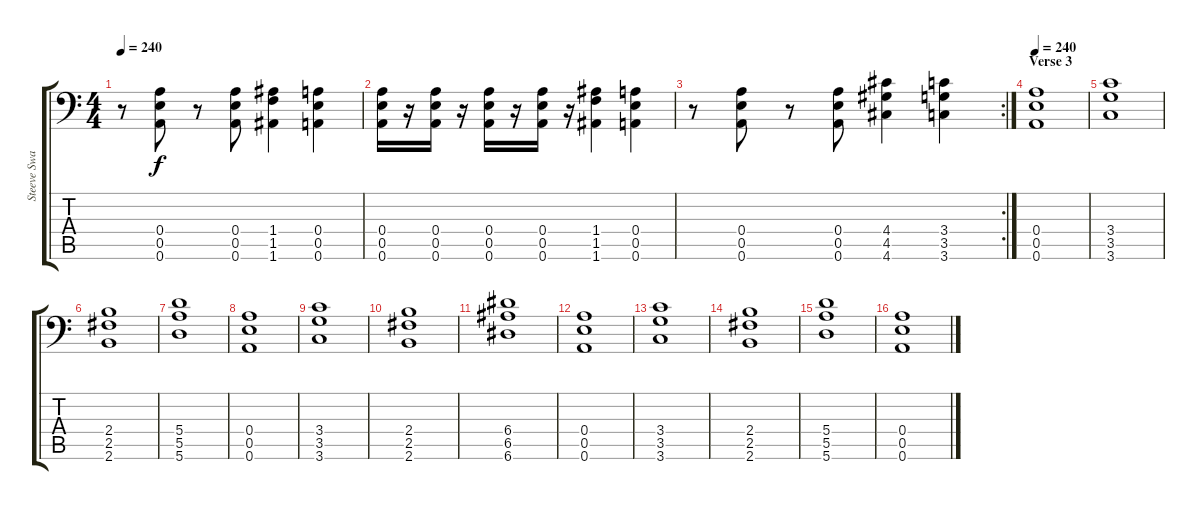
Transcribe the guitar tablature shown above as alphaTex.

\track ("Steeve Swanson - Guitar" "Steeve Swa") {instrument distortionguitar}
\staff {score tabs}
\tuning (B3 Gb3 D3 A2 E2 A1) {hide}
\ts (4 4)
\tempo 240
\clef f4
\ks c
r.8{dy f} (0.4 0.5 0.6).8 r.8 (0.4 0.5 0.6).8 (1.4 1.5 1.6).4 (0.4 0.5 0.6).4 |
(0.4 0.5 0.6).16 r.16 (0.4 0.5 0.6).16 r.16 (0.4 0.5 0.6).16 r.16 (0.4 0.5 0.6).16 r.16 (1.4 1.5 1.6).4 (0.4 0.5 0.6).4 |
\rc 2
r.8 (0.4 0.5 0.6).8 r.8 (0.4 0.5 0.6).8 (4.4 4.5 4.6).4 (3.4 3.5 3.6).4 |
\section ("" "Verse 3")
\tempo 240
(0.4 0.5 0.6).1{volume 12 balance 4 instrument distortionguitar} |
(3.4 3.5 3.6).1 |
(2.4 2.5 2.6).1 |
(5.4 5.5 5.6).1 |
(0.4 0.5 0.6).1 |
(3.4 3.5 3.6).1 |
(2.4 2.5 2.6).1 |
(6.4 6.5 6.6).1 |
(0.4 0.5 0.6).1 |
(3.4 3.5 3.6).1 |
(2.4 2.5 2.6).1 |
(5.4 5.5 5.6).1 |
(0.4 0.5 0.6).1
